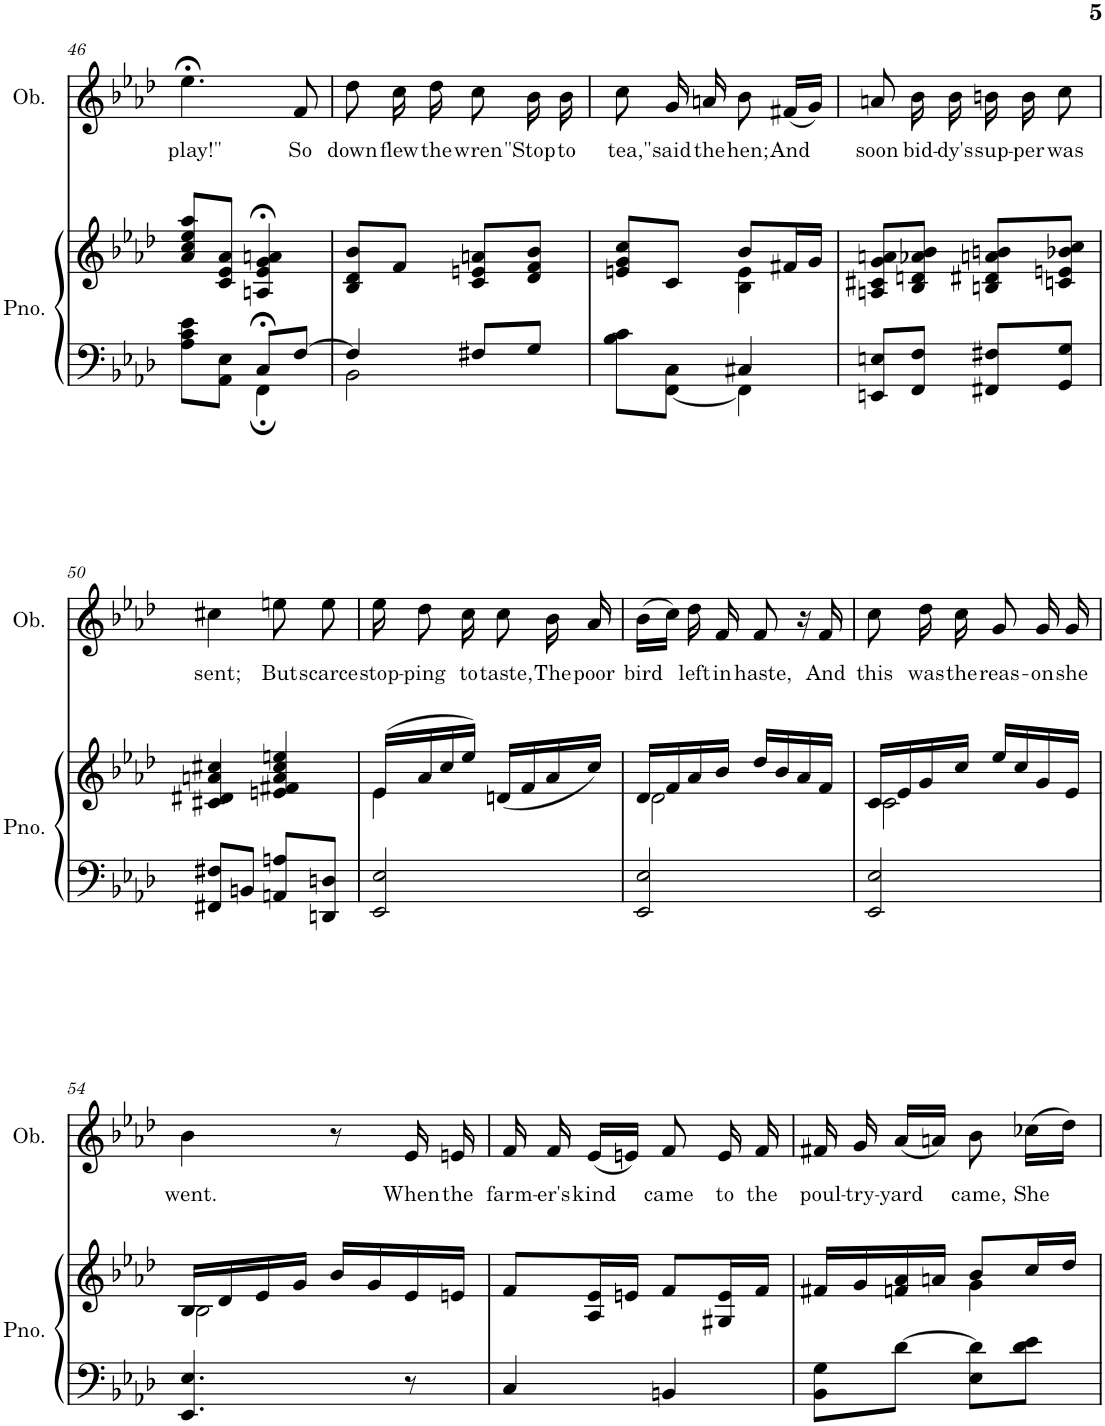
**kern	**kern	**kern	**text
*part2	*part2	*part1	*part1
*staff3	*staff2	*staff1	*staff1
*I"Piano	*	*I"Oboe	*
*I'Pno.	*	*I'Ob.	*
!!LO:PB:g=z
*clefF4	*clefG2	*clefG2	*
*k[b-e-a-d-]	*k[b-e-a-d-]	*k[b-e-a-d-]	*
*M4/8	*M4/8	*M4/8	*
=46	=46	=46	=46
*^	*	*	*
!	!	!	!	!LO:LY:b
8A-\ 8c\ 8e-\L	4ryy	8a-/ 8cc/ 8ee-/ 8aa-/L	4.ee-;<\	play!"
8AA-\ 8E-\J	.	8c/ 8e-/ 8a-/J	.	.
8C;</L	4FF;\	4An/;< 4e-/;< 4g/;< 4an/;<	.	.
!	!	!	!	!LO:LY:b
[8F/J	.	.	8f/	So
=47	=47	=47	=47	=47
!	!	!	!	!LO:LY:b
4F/]	2BB-\	8B-/ 8d-/ 8b-/L	8dd-\	down
!	!	!	!	!LO:LY:b
.	.	8f/J	16cc\	flew
!	!	!	!	!LO:LY:b
.	.	.	16dd-\	the
!	!	!	!	!LO:LY:b
8F#X/L	.	8c/ 8en/ 8an/L	8cc\	wren
!	!	!	!	!LO:LY:b
8G/J	.	8d-/ 8f/ 8b-/J	16b-\	"Stop
!	!	!	!	!LO:LY:b
.	.	.	16b-\	to
=48	=48	=48	=48	=48
*	*	*^	*	*
!	!	!	!	!	!LO:LY:b
8B-\ 8c\L	4ryy	8en/ 8g/ 8cc/L	4ryy	8cc\	tea,"
!	!	!	!	!	!LO:LY:b
[8FF\ 8C\J	.	8c/J	.	16g/	said
!	!	!	!	!	!LO:LY:b
.	.	.	.	16an/	the
!	!	!	!	!	!LO:LY:b
4C#X/	4FF\]	8b-/L	4B-\ 4e\	8b-\	hen;
!	!	!	!	!	!LO:LY:b
.	.	16f#X/L	.	(16f#X/LL	And
.	.	16g/JJ	.	16g/JJ)	.
*v	*v	*	*	*	*
*	*v	*v	*	*
=49	=49	=49	=49
!	!	!	!LO:LY:b
8EEn/ 8En/L	8An/ 8c#X/ 8g/ 8an/L	8an/	soon
!	!	!	!LO:LY:b
8FF/ 8F/J	8B-/ 8dn/ 8a-X/ 8b-/J	16b-\	bid-
!	!	!	!LO:LY:b
.	.	16b-\	-dy's
!	!	!	!LO:LY:b
8FF#X/ 8F#X/L	8Bn/ 8d#X/ 8an/ 8bn/L	16bn\	sup-
!	!	!	!LO:LY:b
.	.	16b\	-per
!	!	!	!LO:LY:b
8GG/ 8G/J	8cn/ 8en/ 8b-X/ 8cc/J	8cc\	was
!!LO:LB:g=z
=50	=50	=50	=50
!	!	!	!LO:LY:b
8FF#X/ 8F#X/L	4c#X/ 4d#X/ 4an/ 4cc#X/	4cc#X\	sent;
8BBn/J	.	.	.
!	!	!	!LO:LY:b
8AAn/ 8An/L	4en/ 4f#X/ 4a/ 4cc#/ 4een/	8een\	But
!	!	!	!LO:LY:b
8DDn/ 8Dn/J	.	8ee\	scarce
=51	=51	=51	=51
*	*^	*	*
!	!	!	!	!LO:LY:b
2EE-/ 2E-/	(16e-/LL	4e-\	16ee-\	stop-
!	!	!	!	!LO:LY:b
.	16a-/	.	8dd-\	-ping
.	16cc/	.	.	.
!	!	!	!	!LO:LY:b
.	16ee-/JJ)	.	16cc\	to
!	!	!	!	!LO:LY:b
.	(16dn/LL	4ryy	8cc\	taste,
.	16f/	.	.	.
!	!	!	!	!LO:LY:b
.	16a-/	.	16b-\	The
!	!	!	!	!LO:LY:b
.	16cc/JJ)	.	16a-/	poor
=52	=52	=52	=52	=52
!	!	!	!	!LO:LY:b
2EE-/ 2E-/	16d-/LL	2d-\	(16b-\LL	bird
.	16f/	.	16cc\JJ)	.
!	!	!	!	!LO:LY:b
.	16a-/	.	16dd-\	left
!	!	!	!	!LO:LY:b
.	16b-/JJ	.	16f/	in
!	!	!	!	!LO:LY:b
.	16dd-/LL	.	8f/	haste,
.	16b-/	.	.	.
.	16a-/	.	16r	.
!	!	!	!	!LO:LY:b
.	16f/JJ	.	16f/	And
=53	=53	=53	=53	=53
!	!	!	!	!LO:LY:b
2EE-/ 2E-/	16c/LL	2c\	8cc\	this
.	16e-/	.	.	.
!	!	!	!	!LO:LY:b
.	16g/	.	16dd-\	was
!	!	!	!	!LO:LY:b
.	16cc/JJ	.	16cc\	the
!	!	!	!	!LO:LY:b
.	16ee-/LL	.	8g/	reas-
.	16cc/	.	.	.
!	!	!	!	!LO:LY:b
.	16g/	.	16g/	-on
!	!	!	!	!LO:LY:b
.	16e-/JJ	.	16g/	she
!!LO:LB:g=z
=54	=54	=54	=54	=54
!	!	!	!	!LO:LY:b
4.EE-/ 4.E-/	16B-/LL	2B-\	4b-\	went.
.	16d-/	.	.	.
.	16e-/	.	.	.
.	16g/JJ	.	.	.
.	16b-/LL	.	8r	.
.	16g/	.	.	.
!	!	!	!	!LO:LY:b
8r	16e-/	.	16e-/	When
!	!	!	!	!LO:LY:b
.	16en/JJ	.	16en/	the
*	*v	*v	*	*
=55	=55	=55	=55
!	!	!	!LO:LY:b
4C/	8f/L	16f/	farm-
!	!	!	!LO:LY:b
.	.	16f/	-er's
!	!	!	!LO:LY:b
.	16A-/ 16e-/L	(16e-/LL	kind
.	16en/JJ	16en/JJ)	.
!	!	!	!LO:LY:b
4BBn/	8f/L	8f/	came
!	!	!	!LO:LY:b
.	16G#X/ 16e/L	16e/	to
!	!	!	!LO:LY:b
.	16f/JJ	16f/	the
=56	=56	=56	=56
*	*^	*	*
!	!	!	!	!LO:LY:b
8BB-\ 8G\L	16f#X/LL	4ryy	16f#X/	poul-
!	!	!	!	!LO:LY:b
.	16g/	.	16g/	-try-
!	!	!	!	!LO:LY:b
[8d-\J	16fn/ 16a-/	.	(16a-/LL	-yard
.	16an/JJ	.	16an/JJ)	.
!	!	!	!	!LO:LY:b
8E-\ 8d-\]L	8b-/L	4g\	8b-\	came,
!	!	!	!	!LO:LY:b
8d-\ 8e-\J	16cc/L	.	(16cc-X\LL	She
.	16dd-/JJ	.	16dd-\JJ)	.
*	*v	*v	*	*
=	=	=	=
*-	*-	*-	*-
